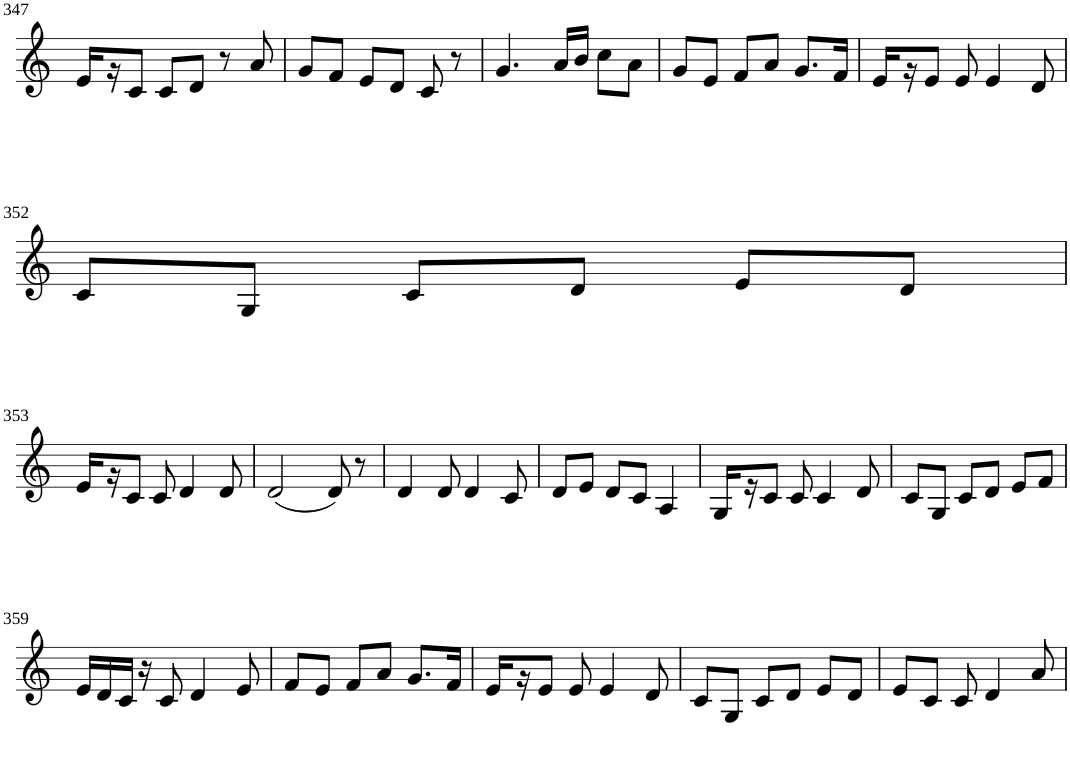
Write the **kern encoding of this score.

**kern
*part1
*staff1
*I"Violin
!!LO:PB:g=z
*clefG2
*k[]
*M3/4
=347
16e/LL
16r
8c/J
8c/L
8d/J
8r
8a/
=348
8g/L
8f/J
8e/L
8d/J
8c/
8r
=349
4.g/
16a/LL
16b/JJ
8cc\L
8a\J
=350
8g/L
8e/J
8f/L
8a/J
8.g/L
16f/Jk
=351
16e/LL
16r
8e/J
8e/
4e/
8d/
!!LO:LB:g=z
=352
8c/L
8G/J
8c/L
8d/J
8e/L
8d/J
!!LO:LB:g=z
=353
16e/LL
16r
8c/J
8c/
4d/
8d/
=354
(2d/
8d/)
8r
=355
4d/
8d/
4d/
8c/
=356
8d/L
8e/J
8d/L
8c/J
4A/
=357
16G/LL
16r
8c/J
8c/
4c/
8d/
=358
8c/L
8G/J
8c/L
8d/J
8e/L
8f/J
!!LO:LB:g=z
=359
16e/LL
16d/
16c/JJ
16r
8c/
4d/
8e/
=360
8f/L
8e/J
8f/L
8a/J
8.g/L
16f/Jk
=361
16e/LL
16r
8e/J
8e/
4e/
8d/
=362
8c/L
8G/J
8c/L
8d/J
8e/L
8d/J
=363
8e/L
8c/J
8c/
4d/
8a/
=
*-
